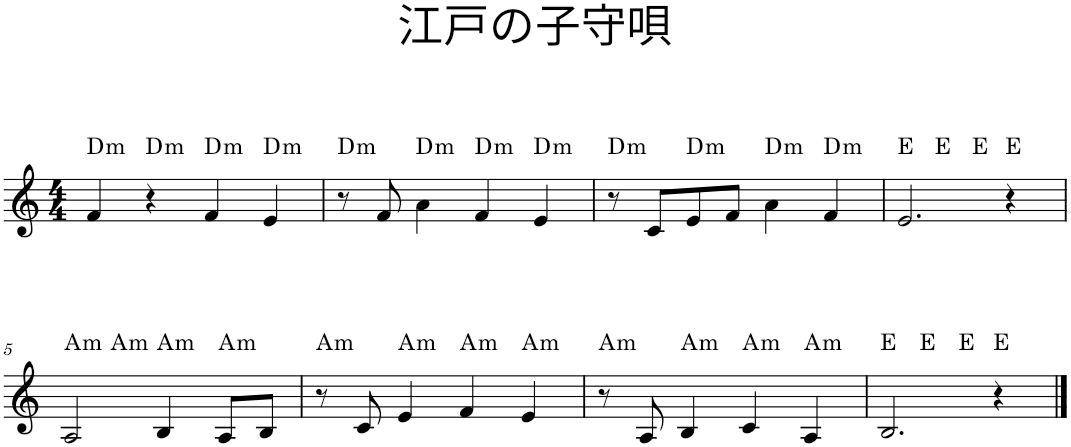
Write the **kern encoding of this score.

**kern	**harte
*part1	*part1
*staff1	*
*I"Piano	*
*I'Pno.	*
*clefG2	*
*k[]	*
*M4/4	*
=1	=1
!	!LO:H:kt=m
4f/	D:min
!	!LO:H:kt=m
4r	D:min
!	!LO:H:kt=m
4f/	D:min
!	!LO:H:kt=m
4e/	D:min
=2	=2
!	!LO:H:kt=m
8r	D:min
8f/	.
!	!LO:H:kt=m
4a\	D:min
!	!LO:H:kt=m
4f/	D:min
!	!LO:H:kt=m
4e/	D:min
=3	=3
!	!LO:H:kt=m
8r	D:min
8c/L	.
!	!LO:H:kt=m
8e/	D:min
8f/J	.
!	!LO:H:kt=m
4a\	D:min
!	!LO:H:kt=m
4f/	D:min
=4	=4
*^	*
*	*^	*
2.e/	4ryy	2ryy	E:maj
.	2.ryy	.	E:maj
.	.	2ryy	E:maj
4r	.	.	E:maj
!!LO:LB:g=z	!!	!!
=5	=5	=5	=5
!	!	!	!LO:H:kt=m
*	*v	*v	*
2A/	4ryy	A:min
!	!	!LO:H:kt=m
.	2.ryy	A:min
!	!	!LO:H:kt=m
4B/	.	A:min
!	!	!LO:H:kt=m
8A/L	.	A:min
8B/J	.	.
=6	=6	=6
!	!	!LO:H:kt=m
*v	*v	*
8r	A:min
8c/	.
!	!LO:H:kt=m
4e/	A:min
!	!LO:H:kt=m
4f/	A:min
!	!LO:H:kt=m
4e/	A:min
=7	=7
!	!LO:H:kt=m
8r	A:min
8A/	.
!	!LO:H:kt=m
4B/	A:min
!	!LO:H:kt=m
4c/	A:min
!	!LO:H:kt=m
4A/	A:min
=8	=8
*^	*
*	*^	*
2.B/	4ryy	2ryy	E:maj
.	2.ryy	.	E:maj
.	.	2ryy	E:maj
4r	.	.	E:maj
*v	*v	*v	*
==	==
*-	*-
